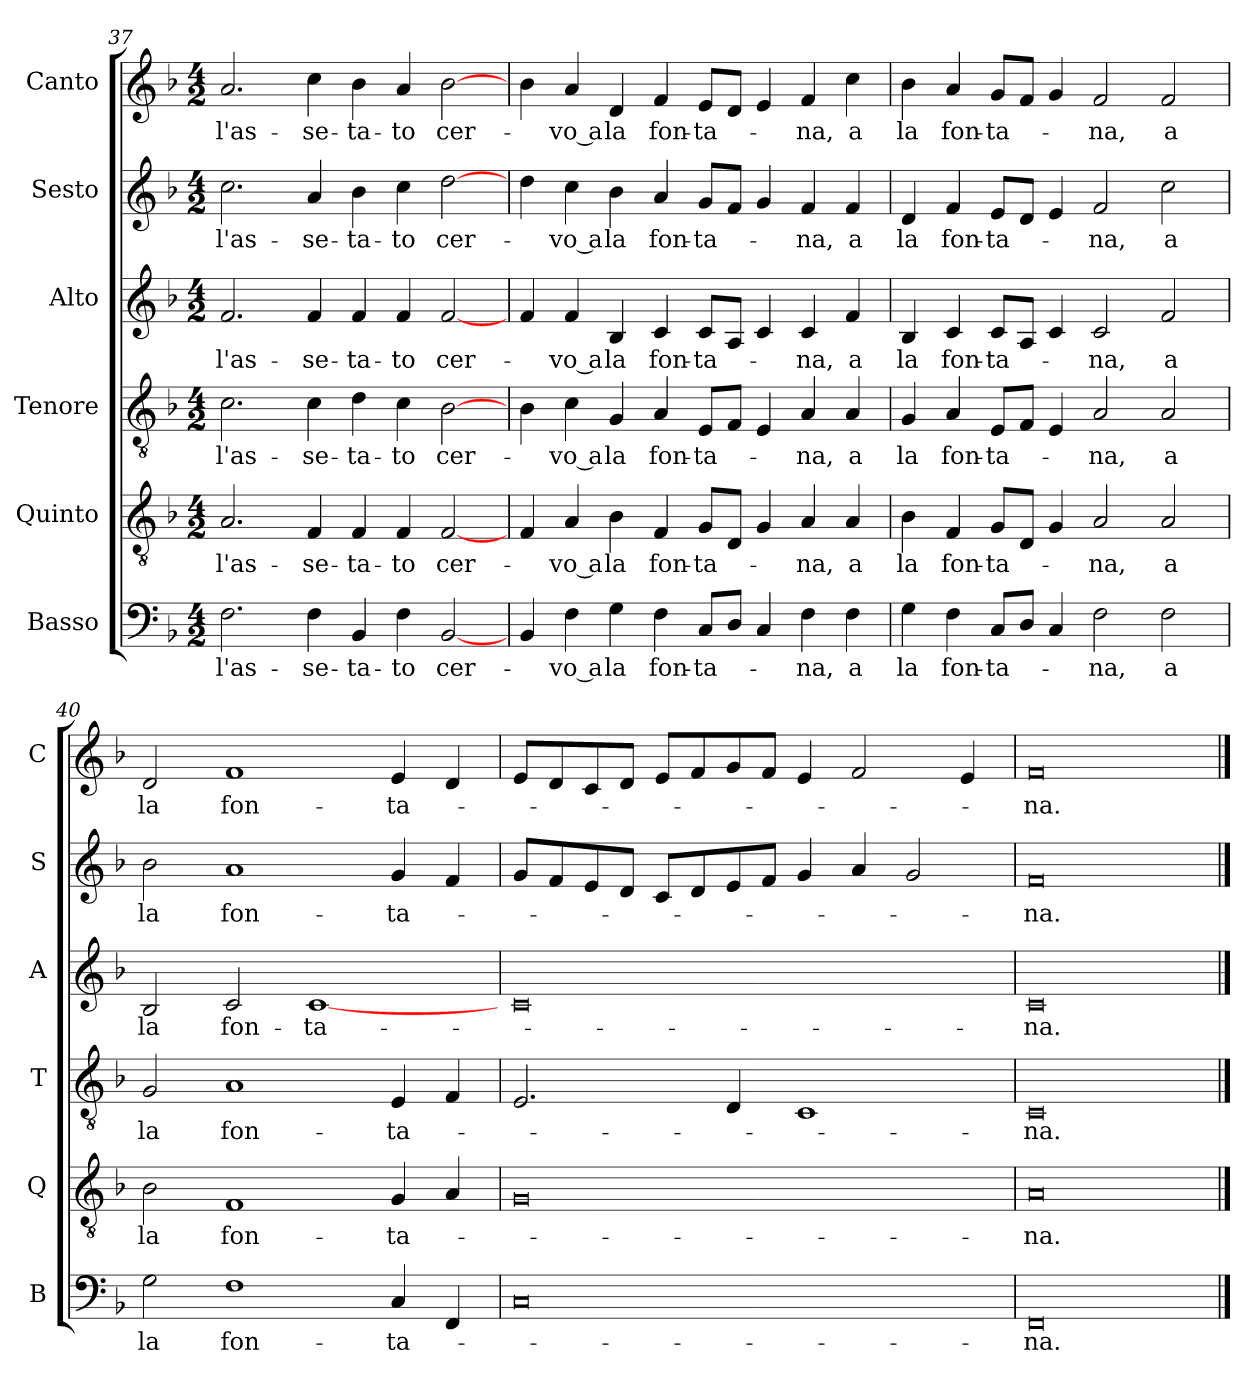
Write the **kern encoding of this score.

**kern	**text	**kern	**text	**kern	**text	**kern	**text	**kern	**text	**kern	**text
*part6	*part6	*part5	*part5	*part4	*part4	*part3	*part3	*part2	*part2	*part1	*part1
*staff6	*staff6	*staff5	*staff5	*staff4	*staff4	*staff3	*staff3	*staff2	*staff2	*staff1	*staff1
*I"Basso	*	*I"Quinto	*	*I"Tenore	*	*I"Alto	*	*I"Sesto	*	*I"Canto	*
*I'B	*	*I'Q	*	*I'T	*	*I'A	*	*I'S	*	*I'C	*
*clefF4	*	*clefGv2	*	*clefGv2	*	*clefG2	*	*clefG2	*	*clefG2	*
*k[b-]	*	*k[b-]	*	*k[b-]	*	*k[b-]	*	*k[b-]	*	*k[b-]	*
*M4/2	*	*M4/2	*	*M4/2	*	*M4/2	*	*M4/2	*	*M4/2	*
=37	=37	=37	=37	=37	=37	=37	=37	=37	=37	=37	=37
2.F	l'as-	2.A	l'as-	2.c	l'as-	2.f	l'as-	2.cc	l'as-	2.a	l'as-
4F	-se-	4F	-se-	4c	-se-	4f	-se-	4a	-se-	4cc	-se-
4BB-	-ta-	4F	-ta-	4d	-ta-	4f	-ta-	4b-	-ta-	4b-	-ta-
4F	-to	4F	-to	4c	-to	4f	-to	4cc	-to	4a	-to
[2BB-	cer-	[2F	cer-	[2B-	cer-	[2f	cer-	[2dd	cer-	[2b-	cer-
=38	=38	=38	=38	=38	=38	=38	=38	=38	=38	=38	=38
4BB-	.	4F	.	4B-	.	4f	.	4dd	.	4b-	.
4F	-vo a	4A	-vo a	4c	-vo a	4f	-vo a	4cc	-vo a	4a	-vo a
4G	la	4B-	la	4G	la	4B-	la	4b-	la	4d	la
4F	fon-	4F	fon-	4A	fon-	4c	fon-	4a	fon-	4f	fon-
8CL	-ta-	8GL	-ta-	8EL	-ta-	8cL	-ta-	8gL	-ta-	8eL	-ta-
8DJ	.	8DJ	.	8FJ	.	8AJ	.	8fJ	.	8dJ	.
4C	.	4G	.	4E	.	4c	.	4g	.	4e	.
4F	-na,	4A	-na,	4A	-na,	4c	-na,	4f	-na,	4f	-na,
4F	a	4A	a	4A	a	4f	a	4f	a	4cc	a
=39	=39	=39	=39	=39	=39	=39	=39	=39	=39	=39	=39
4G	la	4B-	la	4G	la	4B-	la	4d	la	4b-	la
4F	fon-	4F	fon-	4A	fon-	4c	fon-	4f	fon-	4a	fon-
8CL	-ta-	8GL	-ta-	8EL	-ta-	8cL	-ta-	8eL	-ta-	8gL	-ta-
8DJ	.	8DJ	.	8FJ	.	8AJ	.	8dJ	.	8fJ	.
4C	.	4G	.	4E	.	4c	.	4e	.	4g	.
2F	-na,	2A	-na,	2A	-na,	2c	-na,	2f	-na,	2f	-na,
2F	a	2A	a	2A	a	2f	a	2cc	a	2f	a
=40	=40	=40	=40	=40	=40	=40	=40	=40	=40	=40	=40
2G	la	2B-	la	2G	la	2B-	la	2b-	la	2d	la
1F	fon-	1F	fon-	1A	fon-	2c	fon-	1a	fon-	1f	fon-
.	.	.	.	.	.	[1c	-ta-	.	.	.	.
4C	-ta-	4G	-ta-	4E	-ta-	.	.	4g	-ta-	4e	-ta-
4FF	.	4A	.	4F	.	.	.	4f	.	4d	.
=41	=41	=41	=41	=41	=41	=41	=41	=41	=41	=41	=41
0C	.	0G	.	2.E	.	0c	.	8gL	.	8eL	.
.	.	.	.	.	.	.	.	8f	.	8d	.
.	.	.	.	.	.	.	.	8e	.	8c	.
.	.	.	.	.	.	.	.	8dJ	.	8dJ	.
.	.	.	.	.	.	.	.	8cL	.	8eL	.
.	.	.	.	.	.	.	.	8d	.	8f	.
.	.	.	.	4D	.	.	.	8e	.	8g	.
.	.	.	.	.	.	.	.	8fJ	.	8fJ	.
.	.	.	.	1C	.	.	.	4g	.	4e	.
.	.	.	.	.	.	.	.	4a	.	2f	.
.	.	.	.	.	.	.	.	2g	.	.	.
.	.	.	.	.	.	.	.	.	.	4e	.
=42	=42	=42	=42	=42	=42	=42	=42	=42	=42	=42	=42
0FF	-na.	0A	-na.	0C	-na.	0c	-na.	0f	-na.	0f	-na.
==	==	==	==	==	==	==	==	==	==	==	==
*-	*-	*-	*-	*-	*-	*-	*-	*-	*-	*-	*-
